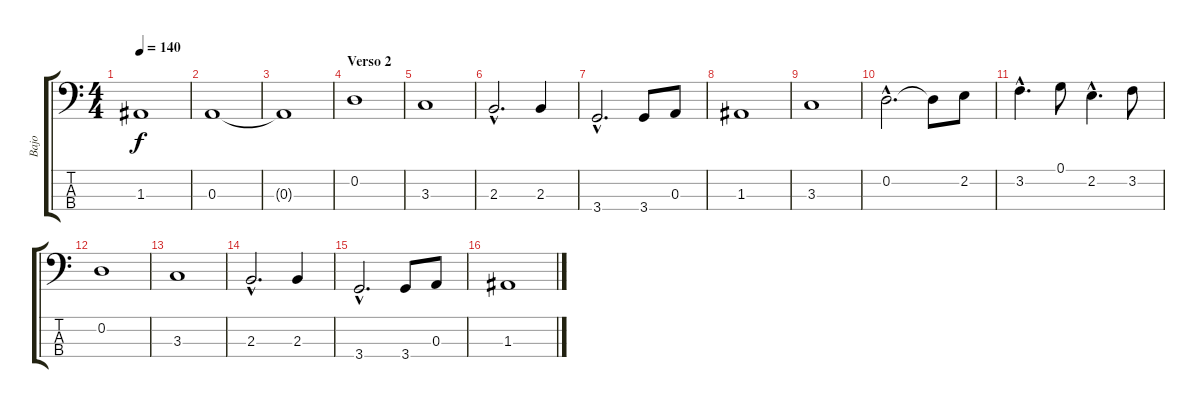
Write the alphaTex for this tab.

\track ("Bajo" "Bajo") {instrument electricbasspick}
\staff {score tabs}
\tuning (G2 D2 A1 E1) {hide}
\ts (4 4)
\tempo 140
\clef f4
\ks c
1.3{t}.1{dy f} |
0.3.1 |
0.3{t}.1 |
\section ("" "Verso 2")
0.2.1 |
3.3.1 |
2.3{hac}.2{d} 2.3.4 |
3.4{hac}.2{d} 3.4.8 0.3.8 |
1.3.1 |
3.3.1 |
0.2{hac}.2{d} 0.2{t}.8 2.2.8 |
3.2{hac}.4{d} 0.1.8 2.2{hac}.4{d} 3.2.8 |
0.2.1 |
3.3.1 |
2.3{hac}.2{d} 2.3.4 |
3.4{hac}.2{d} 3.4.8 0.3.8 |
1.3.1
